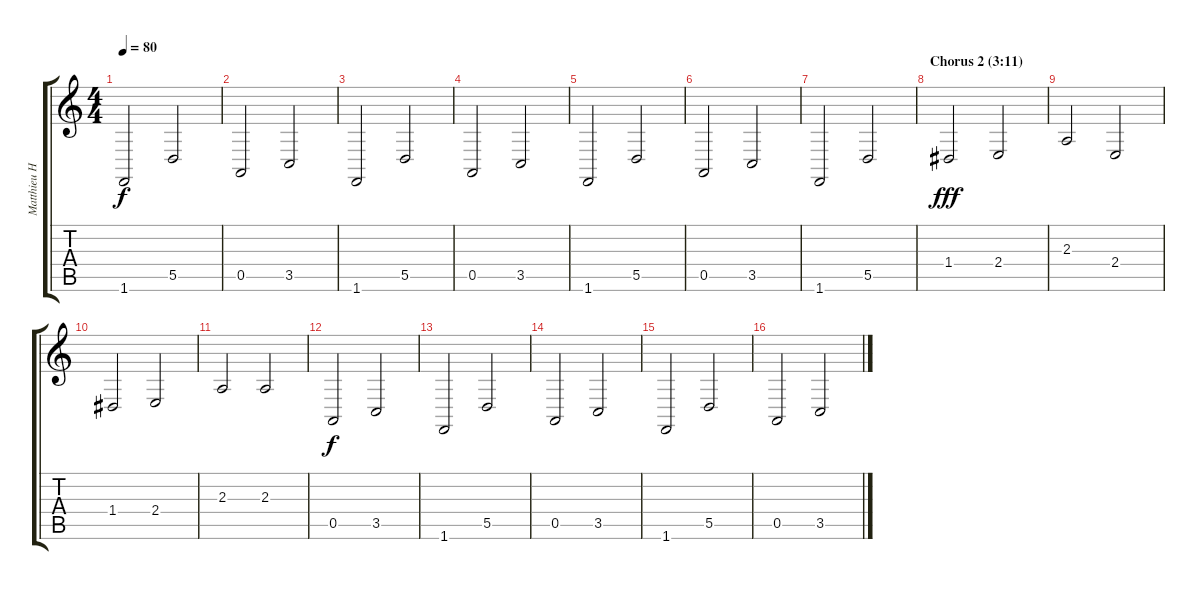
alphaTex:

\track ("Matthieu Hartley (keyboards)" "Matthieu H") {instrument tremolostrings}
\staff {score tabs}
\tuning (E4 B3 G3 D3 A2 E2) {hide}
\ts (4 4)
\tempo 80
\clef g2
\ks c
1.6.2{dy f} 5.5.2 |
0.5.2 3.5.2 |
1.6.2 5.5.2 |
0.5.2 3.5.2 |
1.6.2 5.5.2 |
0.5.2 3.5.2 |
1.6.2 5.5.2 |
\section ("" "Chorus 2 (3:11)")
1.4.2{dy fff} 2.4.2 |
2.3.2 2.4.2 |
1.4.2 2.4.2 |
2.3.2 2.3.2 |
0.5.2{dy f} 3.5.2 |
1.6.2 5.5.2 |
0.5.2 3.5.2 |
1.6.2 5.5.2 |
0.5.2 3.5.2
